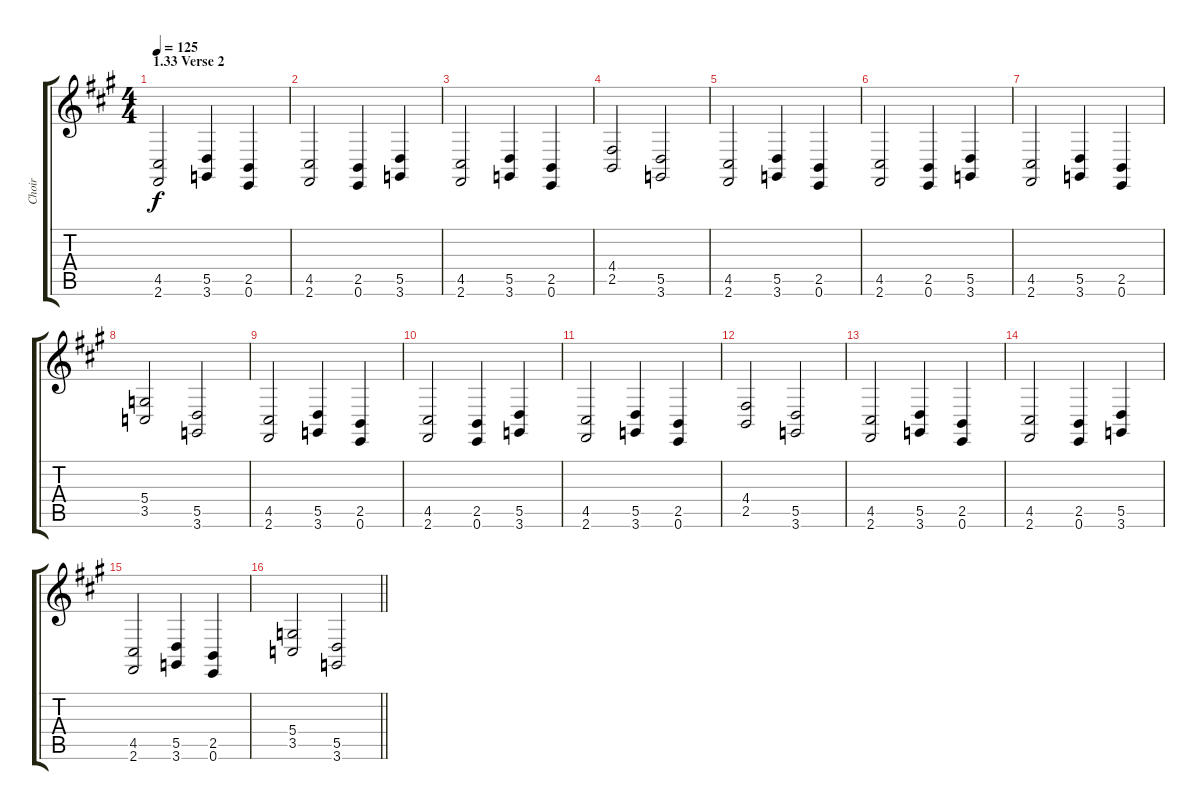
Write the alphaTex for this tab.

\track ("Choir" "Choir") {instrument choiraahs}
\staff {score tabs}
\tuning (E4 B3 G3 D3 A2 E2) {hide}
\ts (4 4)
\section ("" "1.33 Verse 2")
\tempo 125
\clef g2
\ks f#minor
(4.5 2.6).2{dy f} (5.5 3.6).4 (2.5 0.6).4 |
(4.5 2.6).2 (2.5 0.6).4 (5.5 3.6).4 |
(4.5 2.6).2 (5.5 3.6).4 (2.5 0.6).4 |
(4.4 2.5).2 (5.5 3.6).2 |
(4.5 2.6).2 (5.5 3.6).4 (2.5 0.6).4 |
(4.5 2.6).2 (2.5 0.6).4 (5.5 3.6).4 |
(4.5 2.6).2 (5.5 3.6).4 (2.5 0.6).4 |
(5.4 3.5).2 (5.5 3.6).2 |
(4.5 2.6).2 (5.5 3.6).4 (2.5 0.6).4 |
(4.5 2.6).2 (2.5 0.6).4 (5.5 3.6).4 |
(4.5 2.6).2 (5.5 3.6).4 (2.5 0.6).4 |
(4.4 2.5).2 (5.5 3.6).2 |
(4.5 2.6).2 (5.5 3.6).4 (2.5 0.6).4 |
(4.5 2.6).2 (2.5 0.6).4 (5.5 3.6).4 |
(4.5 2.6).2 (5.5 3.6).4 (2.5 0.6).4 |
\barLineRight lightlight
(5.4 3.5).2 (5.5 3.6).2
